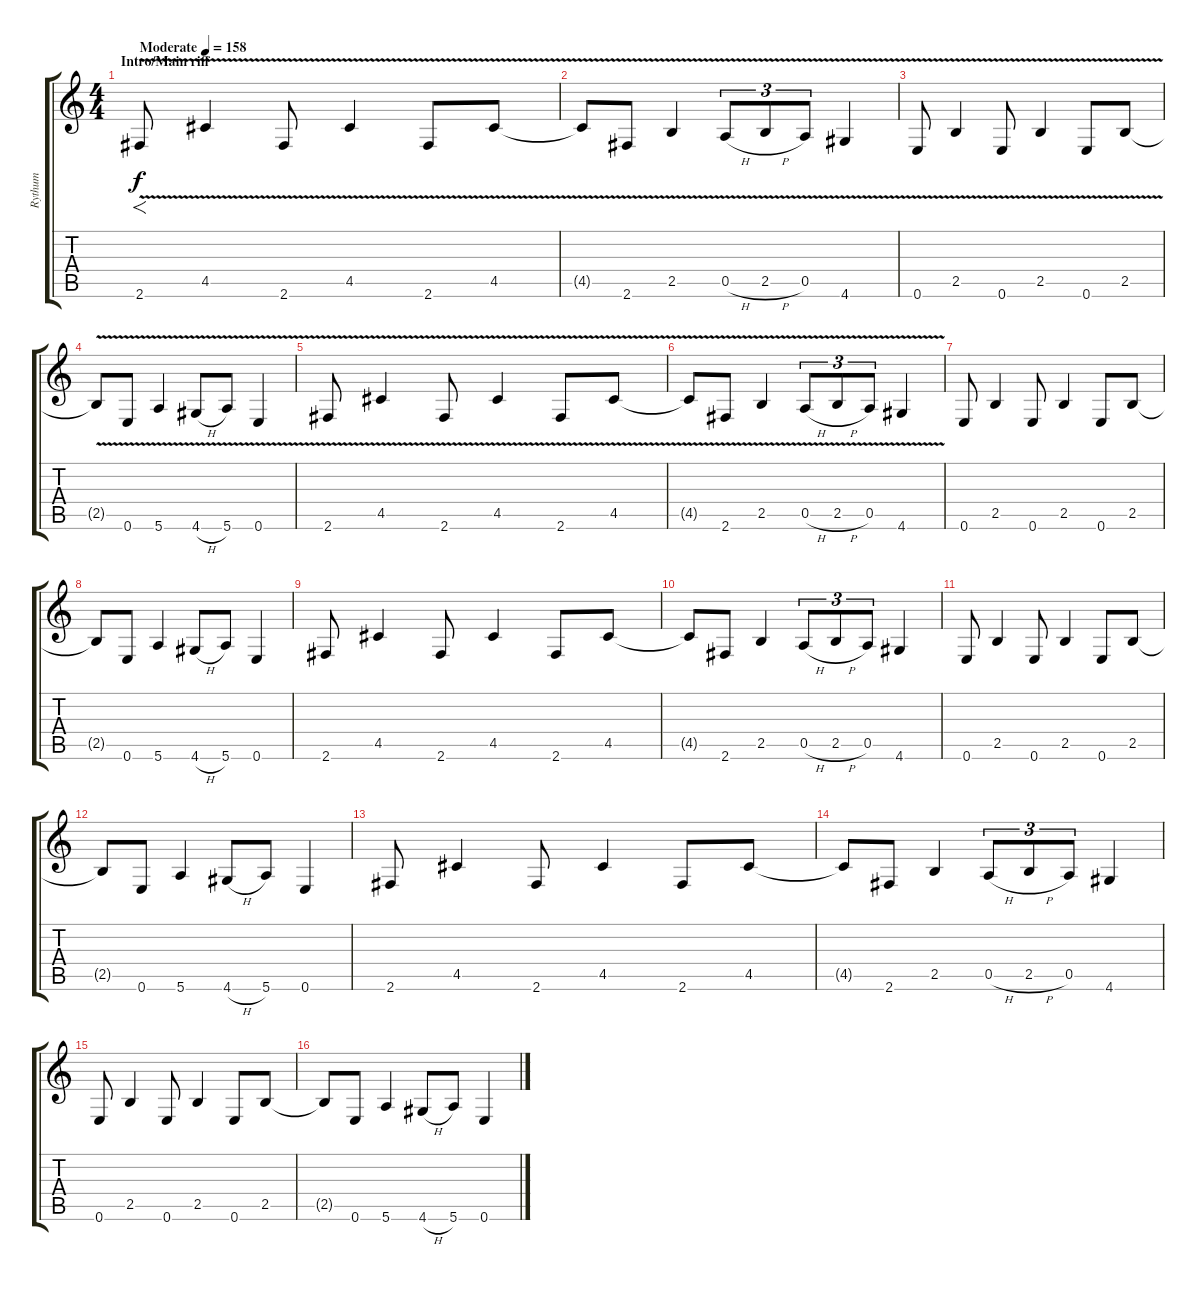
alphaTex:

\track ("Rythum" "Rythum") {instrument distortionguitar}
\staff {score tabs}
\tuning (E4 B3 G3 D3 A2 E2) {hide}
\ts (4 4)
\section ("" "Intro/Main riff")
\tempo (158 "Moderate")
\clef g2
\ks c
2.6{v}.8{f dy f instrument overdrivenguitar} 4.5{v}.4 2.6{v}.8 4.5{v}.4 2.6{v}.8 4.5{v}.8 |
4.5{t}.8 2.6{v}.8 2.5{v}.4 0.5{v h}.8{tu (3 2)} 2.5{v h}.8{tu (3 2)} 0.5{v}.8{tu (3 2)} 4.6{v}.4 |
0.6{v}.8 2.5{v}.4 0.6{v}.8 2.5{v}.4 0.6{v}.8 2.5{v}.8 |
2.5{t}.8 0.6{v}.8 5.6{v}.4 4.6{v h}.8 5.6{v}.8 0.6{v}.4 |
2.6{v}.8 4.5{v}.4 2.6{v}.8 4.5{v}.4 2.6{v}.8 4.5{v}.8 |
4.5{t}.8 2.6{v}.8 2.5{v}.4 0.5{v h}.8{tu (3 2)} 2.5{v h}.8{tu (3 2)} 0.5{v}.8{tu (3 2)} 4.6{v}.4 |
0.6.8{instrument distortionguitar} 2.5.4 0.6.8 2.5.4 0.6.8 2.5.8 |
2.5{t}.8 0.6.8 5.6.4 4.6{h}.8 5.6.8 0.6.4 |
2.6.8 4.5.4 2.6.8 4.5.4 2.6.8 4.5.8 |
4.5{t}.8 2.6.8 2.5.4 0.5{h}.8{tu (3 2)} 2.5{h}.8{tu (3 2)} 0.5.8{tu (3 2)} 4.6.4 |
0.6.8 2.5.4 0.6.8 2.5.4 0.6.8 2.5.8 |
2.5{t}.8 0.6.8 5.6.4 4.6{h}.8 5.6.8 0.6.4 |
2.6.8 4.5.4 2.6.8 4.5.4 2.6.8 4.5.8 |
4.5{t}.8 2.6.8 2.5.4 0.5{h}.8{tu (3 2)} 2.5{h}.8{tu (3 2)} 0.5.8{tu (3 2)} 4.6.4 |
0.6.8 2.5.4 0.6.8 2.5.4 0.6.8 2.5.8 |
2.5{t}.8 0.6.8 5.6.4 4.6{h}.8 5.6.8 0.6.4
